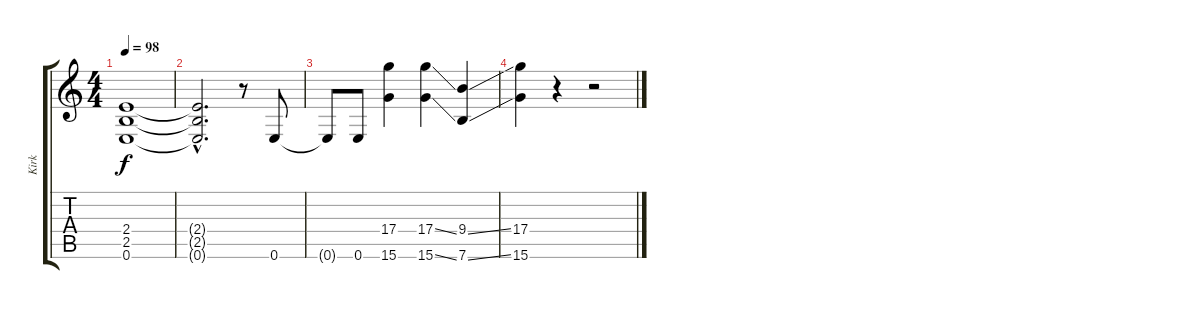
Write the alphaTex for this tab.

\track ("Kirk" "Kirk") {instrument distortionguitar}
\staff {score tabs}
\tuning (E4 B3 G3 D3 A2 E2) {hide}
\ts (4 4)
\tempo 98
\clef g2
\ks c
(2.4{t} 2.5{t} 0.6{t}).1{dy f} |
(2.4{hac t} 2.5{hac t} 0.6{hac t}).2{d} r.8 0.6.8 |
0.6{t}.8 0.6.8 (17.4 15.6).4 (17.4{ss} 15.6{ss}).4 (9.4{ss} 7.6{ss}).4 |
(17.4 15.6).4 r.4 r.2
